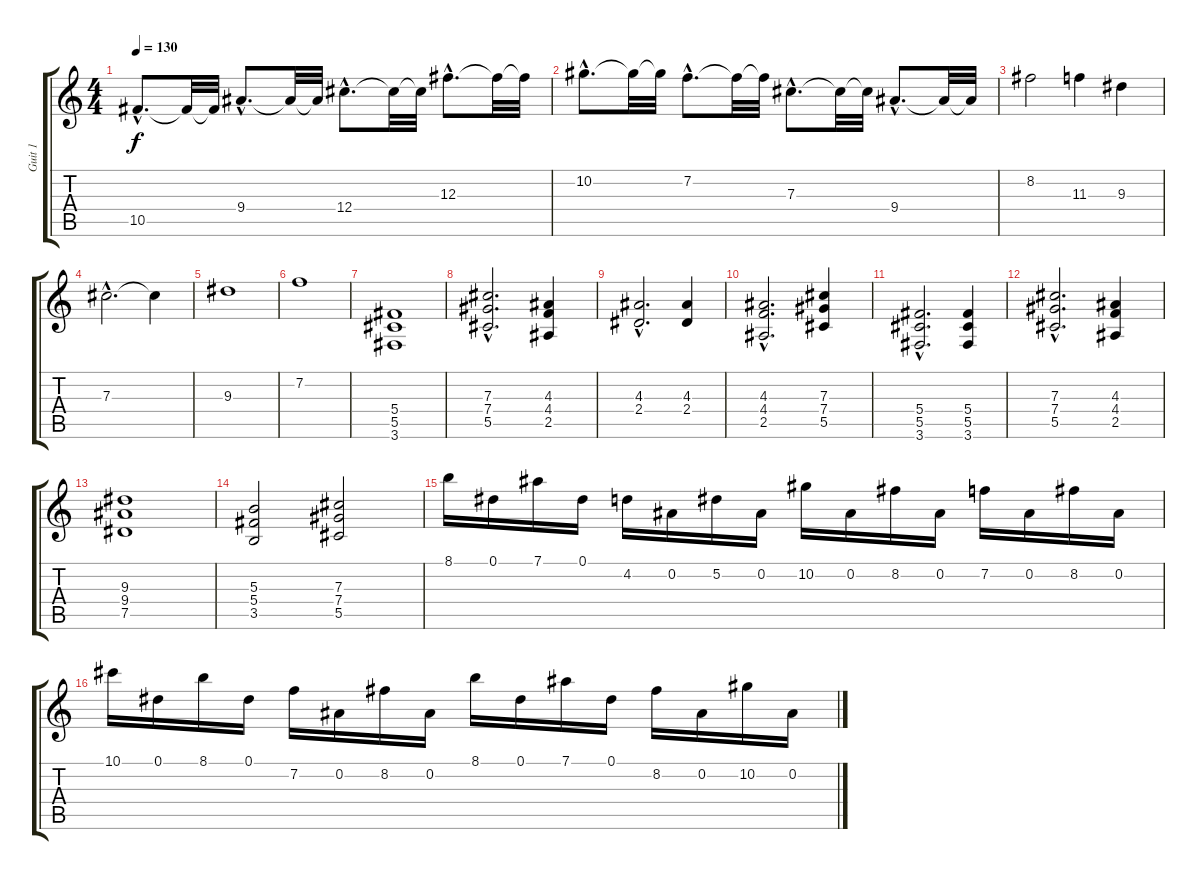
\track ("Guit 1" "Guit 1") {instrument distortionguitar}
\staff {score tabs}
\tuning (Eb4 Bb3 Gb3 Db3 Ab2 Eb2) {hide}
\ts (4 4)
\tempo 130
\clef g2
\ks c
10.5{hac}.8{d dy f} 10.5{t}.32 10.5{t}.32 9.4{hac}.8{d} 9.4{t}.32 9.4{t}.32 12.4{hac}.8{d} 12.4{t}.32 12.4{t}.32 12.3{hac}.8{d} 12.3{t}.32 12.3{t}.32 |
10.2{hac}.8{d} 10.2{t}.32 10.2{t}.32 7.2{hac}.8{d} 7.2{t}.32 7.2{t}.32 7.3{hac}.8{d} 7.3{t}.32 7.3{t}.32 9.4{hac}.8{d} 9.4{t}.32 9.4{t}.32 |
8.2.2 11.3.4 9.3.4 |
7.3{hac}.2{d} 7.3{t}.4 |
9.3.1 |
7.2.1 |
(5.4 5.5 3.6).1 |
(7.3{hac} 7.4{hac} 5.5{hac}).2{d} (4.3 4.4 2.5).4 |
(4.3{hac} 2.4{hac}).2{d} (4.3 2.4).4 |
(4.3{hac} 4.4{hac} 2.5{hac}).2{d} (7.3 7.4 5.5).4 |
(5.4{hac} 5.5{hac} 3.6{hac}).2{d} (5.4 5.5 3.6).4 |
(7.3{hac} 7.4{hac} 5.5{hac}).2{d} (4.3 4.4 2.5).4 |
(9.3 9.4 7.5).1 |
(5.3 5.4 3.5).2 (7.3 7.4 5.5).2 |
8.1.16 0.1.16 7.1.16 0.1.16 4.2.16 0.2.16 5.2.16 0.2.16 10.2.16 0.2.16 8.2.16 0.2.16 7.2.16 0.2.16 8.2.16 0.2.16 |
10.1.16 0.1.16 8.1.16 0.1.16 7.2.16 0.2.16 8.2.16 0.2.16 8.1.16 0.1.16 7.1.16 0.1.16 8.2.16 0.2.16 10.2.16 0.2.16
